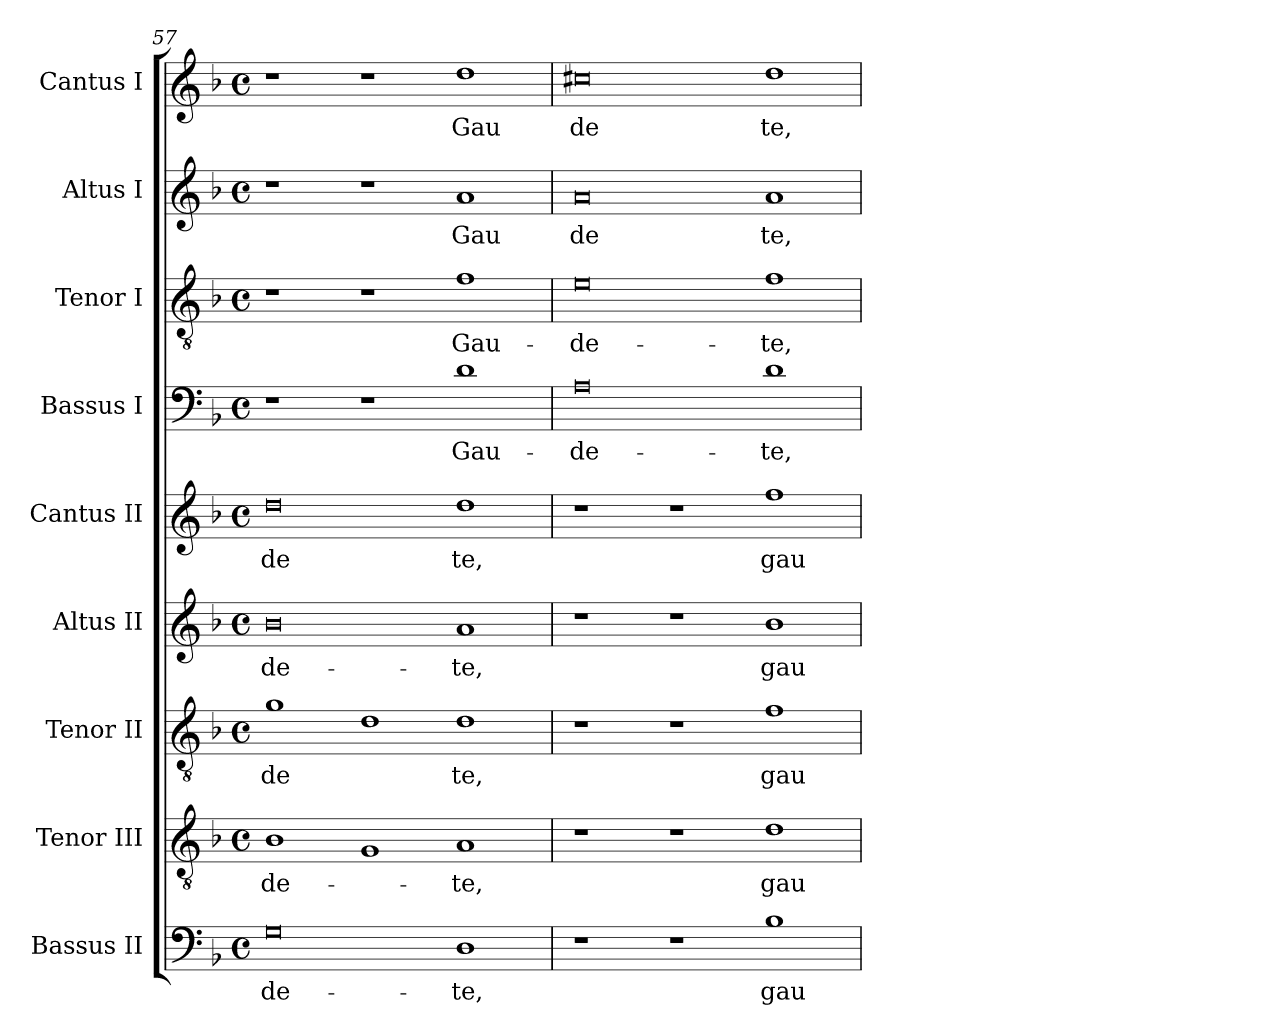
**kern	**text	**kern	**text	**kern	**text	**kern	**text	**kern	**text	**kern	**text	**kern	**text	**kern	**text	**kern	**text
*part9	*part9	*part8	*part8	*part7	*part7	*part6	*part6	*part5	*part5	*part4	*part4	*part3	*part3	*part2	*part2	*part1	*part1
*staff9	*staff9	*staff8	*staff8	*staff7	*staff7	*staff6	*staff6	*staff5	*staff5	*staff4	*staff4	*staff3	*staff3	*staff2	*staff2	*staff1	*staff1
*I"Bassus II	*	*I"Tenor III	*	*I"Tenor II	*	*I"Altus II	*	*I"Cantus II	*	*I"Bassus I	*	*I"Tenor I	*	*I"Altus I	*	*I"Cantus I	*
!!LO:LB:g=z
*clefF4	*	*clefGv2	*	*clefGv2	*	*clefG2	*	*clefG2	*	*clefF4	*	*clefGv2	*	*clefG2	*	*clefG2	*
*k[b-]	*	*k[b-]	*	*k[b-]	*	*k[b-]	*	*k[b-]	*	*k[b-]	*	*k[b-]	*	*k[b-]	*	*k[b-]	*
*F:	*	*F:	*	*F:	*	*F:	*	*F:	*	*F:	*	*F:	*	*F:	*	*F:	*
*M4/4	*	*M4/4	*	*M4/4	*	*M4/4	*	*M4/4	*	*M4/4	*	*M4/4	*	*M4/4	*	*M4/4	*
*met(c)	*	*met(c)	*	*met(c)	*	*met(c)	*	*met(c)	*	*met(c)	*	*met(c)	*	*met(c)	*	*met(c)	*
=57	=57	=57	=57	=57	=57	=57	=57	=57	=57	=57	=57	=57	=57	=57	=57	=57	=57
!	!LO:LY:b:cj	!	!LO:LY:b:cj	!	!LO:LY:b:cj	!	!LO:LY:b:cj	!	!LO:LY:b:cj	!	!	!	!	!	!	!	!
0G	de-	1B-	de-	1g	de	0b-	de-	0dd	de	1r	.	1r	.	1r	.	1r	.
.	.	1G	.	1d	.	.	.	.	.	1r	.	1r	.	1r	.	1r	.
!	!LO:LY:b:cj	!	!LO:LY:b:cj	!	!LO:LY:b:cj	!	!LO:LY:b:cj	!	!LO:LY:b:cj	!	!LO:LY:b:cj	!	!LO:LY:b:cj	!	!LO:LY:b:cj	!	!LO:LY:b:cj
1D	-te,	1A	-te,	1d	te,	1a	-te,	1dd	te,	1d	Gau-	1f	Gau-	1a	Gau	1dd	Gau
=58	=58	=58	=58	=58	=58	=58	=58	=58	=58	=58	=58	=58	=58	=58	=58	=58	=58
!	!	!	!	!	!	!	!	!	!	!	!LO:LY:b:cj	!	!LO:LY:b:cj	!	!LO:LY:b:cj	!	!LO:LY:b:cj
1r	.	1r	.	1r	.	1r	.	1r	.	0A	-de-	0e	-de-	0a	de	0cc#X	de
1r	.	1r	.	1r	.	1r	.	1r	.	.	.	.	.	.	.	.	.
!	!LO:LY:b:cj	!	!LO:LY:b:cj	!	!LO:LY:b:cj	!	!LO:LY:b:cj	!	!LO:LY:b:cj	!	!LO:LY:b:cj	!	!LO:LY:b:cj	!	!LO:LY:b:cj	!	!LO:LY:b:cj
1B-	gau-	1d	gau-	1f	gau	1b-	gau-	1ff	gau	1d	-te,	1f	-te,	1a	te,	1dd	te,
=	=	=	=	=	=	=	=	=	=	=	=	=	=	=	=	=	=
*-	*-	*-	*-	*-	*-	*-	*-	*-	*-	*-	*-	*-	*-	*-	*-	*-	*-
